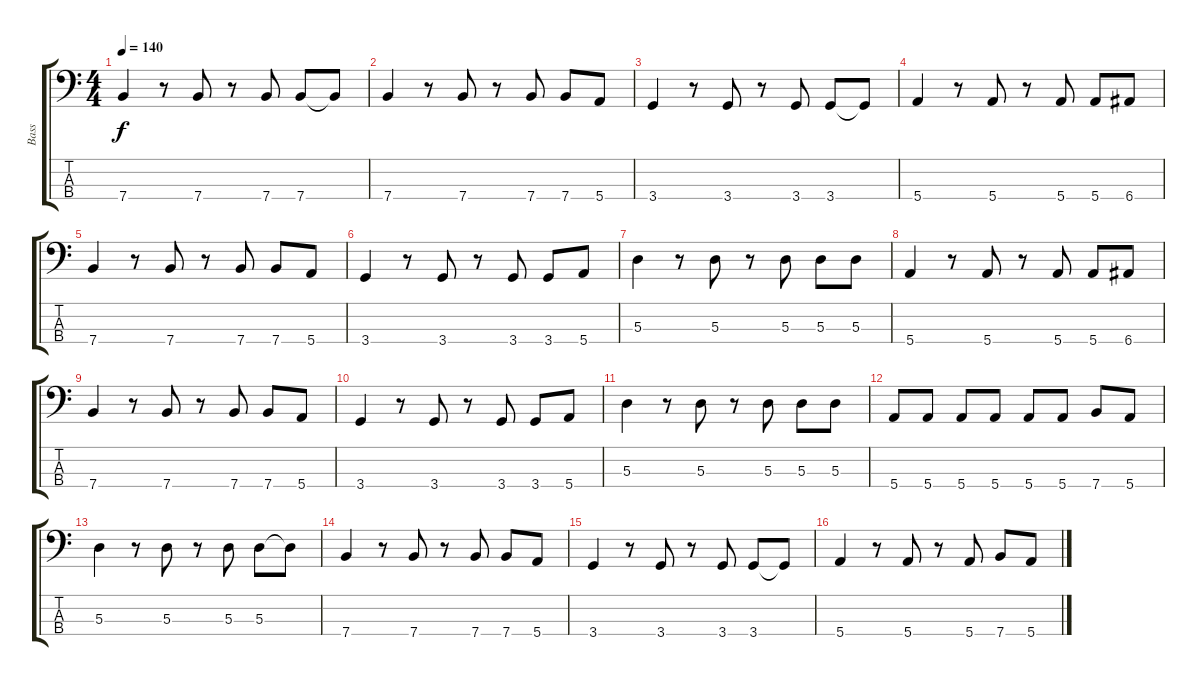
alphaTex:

\track ("Bass" "Bass") {instrument electricbassfinger}
\staff {score tabs}
\tuning (G2 D2 A1 E1) {hide}
\ts (4 4)
\tempo 140
\clef f4
\ks c
7.4.4{dy f} r.8 7.4.8 r.8 7.4.8 7.4.8 7.4{t}.8 |
7.4.4 r.8 7.4.8 r.8 7.4.8 7.4.8 5.4.8 |
3.4.4 r.8 3.4.8 r.8 3.4.8 3.4.8 3.4{t}.8 |
5.4.4 r.8 5.4.8 r.8 5.4.8 5.4.8 6.4.8 |
7.4.4 r.8 7.4.8 r.8 7.4.8 7.4.8 5.4.8 |
3.4.4 r.8 3.4.8 r.8 3.4.8 3.4.8 5.4.8 |
5.3.4 r.8 5.3.8 r.8 5.3.8 5.3.8 5.3.8 |
5.4.4 r.8 5.4.8 r.8 5.4.8 5.4.8 6.4.8 |
7.4.4 r.8 7.4.8 r.8 7.4.8 7.4.8 5.4.8 |
3.4.4 r.8 3.4.8 r.8 3.4.8 3.4.8 5.4.8 |
5.3.4 r.8 5.3.8 r.8 5.3.8 5.3.8 5.3.8 |
5.4.8 5.4.8 5.4.8 5.4.8 5.4.8 5.4.8 7.4.8 5.4.8 |
5.3.4 r.8 5.3.8 r.8 5.3.8 5.3.8 5.3{t}.8 |
7.4.4 r.8 7.4.8 r.8 7.4.8 7.4.8 5.4.8 |
3.4.4 r.8 3.4.8 r.8 3.4.8 3.4.8 3.4{t}.8 |
5.4.4 r.8 5.4.8 r.8 5.4.8 7.4.8 5.4.8
